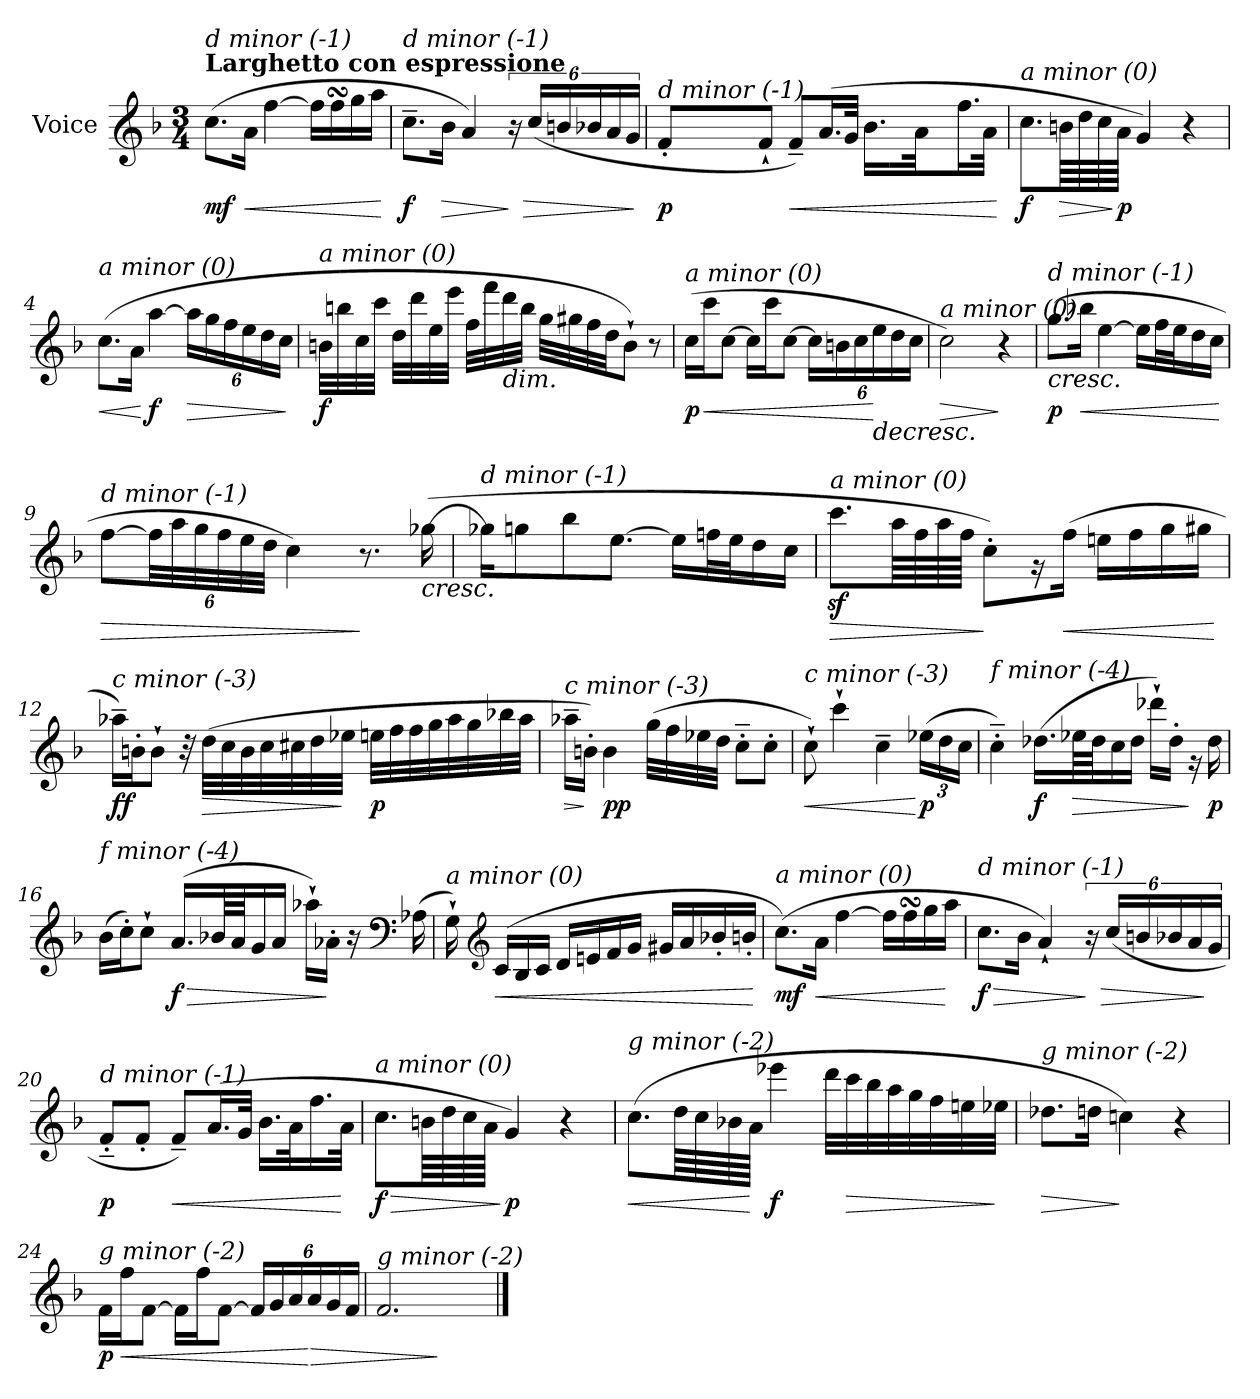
**kern	**dynam
*part1	*part1
*staff1	*staff1
*I"Voice	*
*I'V	*
*clefG2	*
*k[b-]	*
*M3/4	*
=	=
!LO:TX:a:B:t=Larghetto con espressione	!
!LO:TX:i:t=d minor (-1)	!
!	!LO:DY:b
(>8.cc\L	mf
!	!LO:HP:b
16a\Jk	<
[4ff\	.
16ff\LL]	.
16ffsSSs\	.
16gg\	.
16aa\JJ	.
.	[
=1	=1
!LO:TX:i:t=d minor (-1)	!
!	!LO:DY:b
8.cc~\L	f
!	!LO:HP:b
16b-\Jk	>
4a/)	.
24r	]
!	!LO:HP:b
(<24cc/LL	>
24bn/	.
*Xbrackettup	*
24b-X/	.
24a/	.
24g/JJ	.
.	]
=2	=2
!LO:TX:i:t=d minor (-1)	!
!	!LO:DY:b
8f'/L	p
2ryy	.
8f`/J	.
!	!LO:HP:b
8f~/L)	<
(>16.a/L	.
32g/JJk	.
16.b-\LL	.
16.ryy	.
32a\K	.
8ryy	.
16.ff\	.
32a\JJk	.
32ryy	[
=3	=3
!LO:TX:i:t=a minor (0)	!
!	!LO:DY:b
8.cc\L	f
!	!LO:HP:b
64bn\LLL	>
64dd\	.
64cc\	.
!	!LO:DY:n=1:b
64a\JJJJ	] p
4g/)	.
4r	.
=4	=4
!LO:TX:i:t=a minor (0)	!
!	!LO:HP:b
(>8.cc\L	<
16a\Jk	.
!	!LO:DY:n=1:b
[4aa\	[ f
!	!LO:HP:b
24aa\LL]	>
24gg\	.
24ff\	.
24ee\	.
24dd\	.
24cc\JJ	.
.	]
!!LO:LB:g=z
=5	=5
!LO:TX:i:t=a minor (0)	!
!	!LO:DY:b
32bn\LLL	f
32bbn\	.
32cc\	.
32ccc\JJJ	.
32dd\LLL	.
32ddd\	.
32ee\	.
32eee\JJJ	.
32ff\LLL	.
32fff\	.
!LO:TX:b:i:t=dim.	!
32ddd\	.
32bb\JJJ	.
32gg\LLL	.
32gg#Xi\	.
32ff\	.
32dd\JJ	.
8b`\J)	.
8r	.
=6	=6
!LO:TX:i:t=a minor (0)	!
!	!LO:DY:b
(>16cc\LL	p
!	!LO:HP:b
16ccc\J	<
[8cc\J	.
16cc\LL]	.
16ccc\J	.
[8cc\J	.
24cc\LL]	.
24bn\	.
24cc\	.
!	!LO:HP:n=1:b
24ee\	[ >
24dd\	.
24cc\JJ	.
!!LO:LB:g=z
=7	=7
!LO:TX:i:t=a minor (0)	!
!	!LO:HP:b
2cc\)	>
4r	]
=8	=8
!LO:TX:i:t=d minor (-1)	!
!	!LO:HP:b
!	!LO:DY:n=1:b
(>8.gg\L	< p
!	!LO:HP:b
16bb-X\Jk	<
[4ee\	.
16ee\LL]	.
32ff\L	.
32ee\J	.
16dd\	.
16cc\JJ	]
.	[
=9	=9
!LO:TX:i:t=d minor (-1)	!
!	!LO:HP:b
[8ff\L	>
48ff\LL]	.
48aa\	.
48gg\	.
48ff\	.
48ee\	.
48dd\JJJ	.
4cc\)	[
8.r	]
!LO:TX:b:i:t=cresc.	!
(>[16gg-Xi\	.
=10	=10
!LO:TX:i:t=d minor (-1)	!
16gg-Xi\KL]	.
8gg\	.
8bb-\	.
[8.ee\J	.
16ee\LL]	.
32ffn\L	.
32ee\J	.
16dd\	.
16cc\JJ	.
=11	=11
!LO:TX:i:t=a minor (0)	!
!	!LO:HP:b
8.cccz<\L	>
64aa\LLL	.
64ff\	.
64aa\	.
64ff\JJJJ	.
8cc'\L)	]
16rg	.
!	!LO:HP:b
(>16ff\Jk	<
16een\LL	.
16ff\	.
16gg\	.
16gg#Xi\JJ	.
.	[
!!LO:LB:g=z
=12	=12
!LO:TX:i:t=c minor (-3)	!
!	!LO:DY:b
16aa-X~\LL)	ff
16bn'\J	.
8b`\J	.
32r	.
!	!LO:HP:b
(>32dd\LLL	>
32cc\	.
32b\	.
32cc\	.
32cc#X\	.
32dd\	.
32ee-X\JJJ	]
!	!LO:DY:b
32een\LLL	p
32ff\	.
32ff\	.
32gg\	.
32aa-\	.
32gg\	.
32bb-X\	.
32aa-\JJJ	.
=13	=13
!LO:TX:i:t=c minor (-3)	!
!	!LO:HP:b
16aa-X~\LL	>
16bn'\JJ)	]
!	!LO:DY:b
4b\	pp
(>32gg\LLL	.
32ff\	.
32ee-X\	.
32dd\JJJ	.
8cc~'\L	.
8cc'\J	.
=14	=14
!LO:TX:i:t=c minor (-3)	!
!	!LO:HP:b
8cc`\)	<
4ccc`\	.
4cc~\	.
!	!LO:DY:n=1:b
(>24ee-X\LL	[ p
24dd\	.
24cc\JJ	.
!!LO:LB:g=z
=15	=15
!LO:TX:i:t=f minor (-4)	!
4cc~'\)	.
!	!LO:DY:b
(>16.dd-X\LL	f
!	!LO:HP:b
64ee-X\LL	>
64dd-\JJ	.
16cc\	.
16dd-\JJ	.
16ddd-X`\LL)	.
16dd-'\JJ	.
16rg	]
!	!LO:DY:b
16dd-\	p
=16	=16
!LO:TX:i:t=f minor (-4)	!
(>16b-\LL	.
16cc'\J)	.
8cc`\J	.
!	!LO:HP:b
!	!LO:DY:n=1:b
(>16.a/LL	> f
64b-X/LL	.
64a/JJ	.
16g/	.
16a/JJ	.
16aa-X`\LL)	.
16a-X'\JJ	]
16r	.
*clefF4	*
(>16A-X\	.
=17	=17
!LO:TX:i:t=a minor (0)	!
16G`\)	.
*clefG2	*
!	!LO:HP:b
(>16c/LL	<
16B-/	.
16c/JJ	.
16d/LL	.
16en/	.
16f/	.
16g/JJ	.
16g#X/LL	.
16a/	.
16b-X'/	.
16bn'/JJ	.
.	[
!!LO:LB:g=z
=18	=18
!LO:TX:i:t=a minor (0)	!
!	!LO:DY:b
(>8.cc\L)	mf
!	!LO:HP:b
16a\Jk	<
[4ff\	.
16ff\LL]	.
16ffsSSs\	.
16gg\	.
16aa\JJ	[
=19	=19
!LO:TX:i:t=d minor (-1)	!
!	!LO:HP:b
!	!LO:DY:n=1:b
8.cc\L	> f
16b-\Jk	.
4a`/)	.
*brackettup	*
24r	]
!	!LO:HP:b
(>24cc/LL	>
24bn/	.
*Xbrackettup	*
24b-X/	.
24a/	.
24g/JJ	]
=20	=20
!LO:TX:i:t=d minor (-1)	!
!	!LO:DY:b
8f~'/L	p
8f'/J	.
!	!LO:HP:b
8f~/L)	<
(>16.a/L	.
32g/JJk	.
16.b-\LL	.
32a\K	.
16.ff\	.
32a\JJk	[
=21	=21
!LO:TX:i:t=a minor (0)	!
!	!LO:HP:b
!	!LO:DY:n=1:b
8.cc\L	> f
64bn\LLL	.
64dd\	.
64cc\	.
64a\JJJJ	.
!	!LO:DY:n=2:b
4g/)	] p
4r	.
!!LO:LB:g=z
=22	=22
!LO:TX:i:t=g minor (-2)	!
!	!LO:HP:b
(>8.cc\L	<
64dd\LLL	.
64cc\	.
64b-X\	.
64a\JJJJ	[
!	!LO:DY:b
4eee-X\	f
32ddd\LLL	.
!	!LO:HP:b
32ccc\	>
32bb-\	.
32aa\	.
32gg\	.
32ff\	.
32een\	.
32ee-X\JJJ	]
=23	=23
!LO:TX:i:t=g minor (-2)	!
!	!LO:HP:b
8.dd-Xi\L	>
16dd\Jk	.
4ccn\)	]
4r	.
=24	=24
!LO:TX:i:t=g minor (-2)	!
!	!LO:DY:b
16f\LL	p
!	!LO:HP:b
16ff\J	<
[8f\J	.
16f\LL]	.
16ff\J	.
[8f\J	.
24f/LL]	.
24g/	.
24a/	.
!	!LO:HP:n=1:b
24a/	[ >
24g/	.
24f/JJ	.
=25	=25
!LO:TX:i:t=g minor (-2)	!
2.f/	.
.	]
==	==
*-	*-
